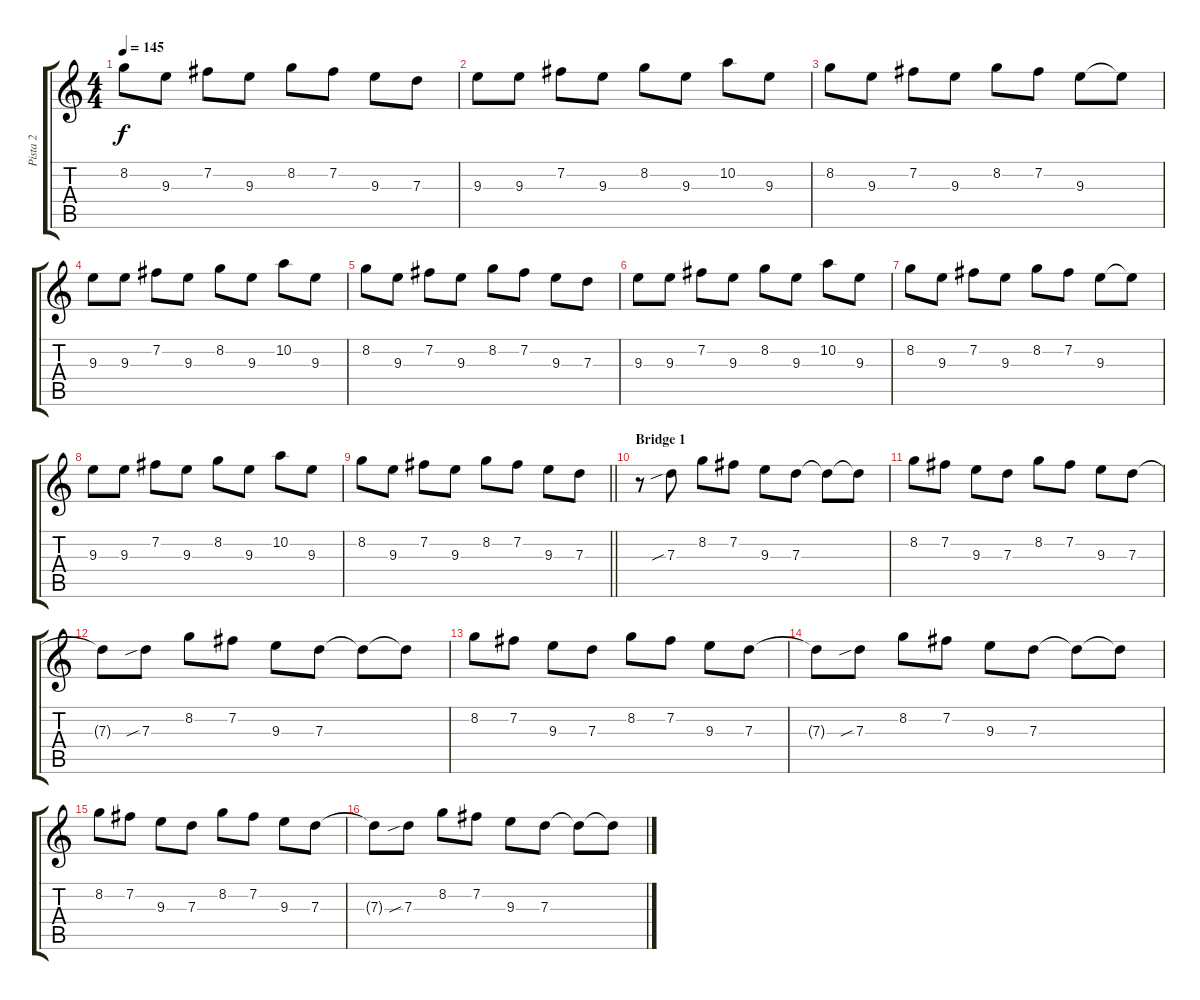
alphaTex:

\track ("Pista 2" "Pista 2") {instrument distortionguitar}
\staff {score tabs}
\tuning (E4 B3 G3 D3 A2 E2) {hide}
\ts (4 4)
\tempo 145
\clef g2
\ks c
8.2.8{dy f} 9.3.8 7.2.8 9.3.8 8.2.8 7.2.8 9.3.8 7.3.8 |
9.3.8 9.3.8 7.2.8 9.3.8 8.2.8 9.3.8 10.2.8 9.3.8 |
8.2.8 9.3.8 7.2.8 9.3.8 8.2.8 7.2.8 9.3.8 9.3{t}.8 |
9.3.8 9.3.8 7.2.8 9.3.8 8.2.8 9.3.8 10.2.8 9.3.8 |
8.2.8 9.3.8 7.2.8 9.3.8 8.2.8 7.2.8 9.3.8 7.3.8 |
9.3.8 9.3.8 7.2.8 9.3.8 8.2.8 9.3.8 10.2.8 9.3.8 |
8.2.8 9.3.8 7.2.8 9.3.8 8.2.8 7.2.8 9.3.8 9.3{t}.8 |
9.3.8 9.3.8 7.2.8 9.3.8 8.2.8 9.3.8 10.2.8 9.3.8 |
\barLineRight lightlight
8.2.8 9.3.8 7.2.8 9.3.8 8.2.8 7.2.8 9.3.8 7.3.8 |
\section ("" "Bridge 1")
r.8 7.3{sib}.8 8.2.8 7.2.8 9.3.8 7.3.8 7.3{t}.8 7.3{t}.8 |
8.2.8 7.2.8 9.3.8 7.3.8 8.2.8 7.2.8 9.3.8 7.3.8 |
7.3{t}.8 7.3{sib}.8 8.2.8 7.2.8 9.3.8 7.3.8 7.3{t}.8 7.3{t}.8 |
8.2.8 7.2.8 9.3.8 7.3.8 8.2.8 7.2.8 9.3.8 7.3.8 |
7.3{t}.8 7.3{sib}.8 8.2.8 7.2.8 9.3.8 7.3.8 7.3{t}.8 7.3{t}.8 |
8.2.8 7.2.8 9.3.8 7.3.8 8.2.8 7.2.8 9.3.8 7.3.8 |
7.3{t}.8 7.3{sib}.8 8.2.8 7.2.8 9.3.8 7.3.8 7.3{t}.8 7.3{t}.8
